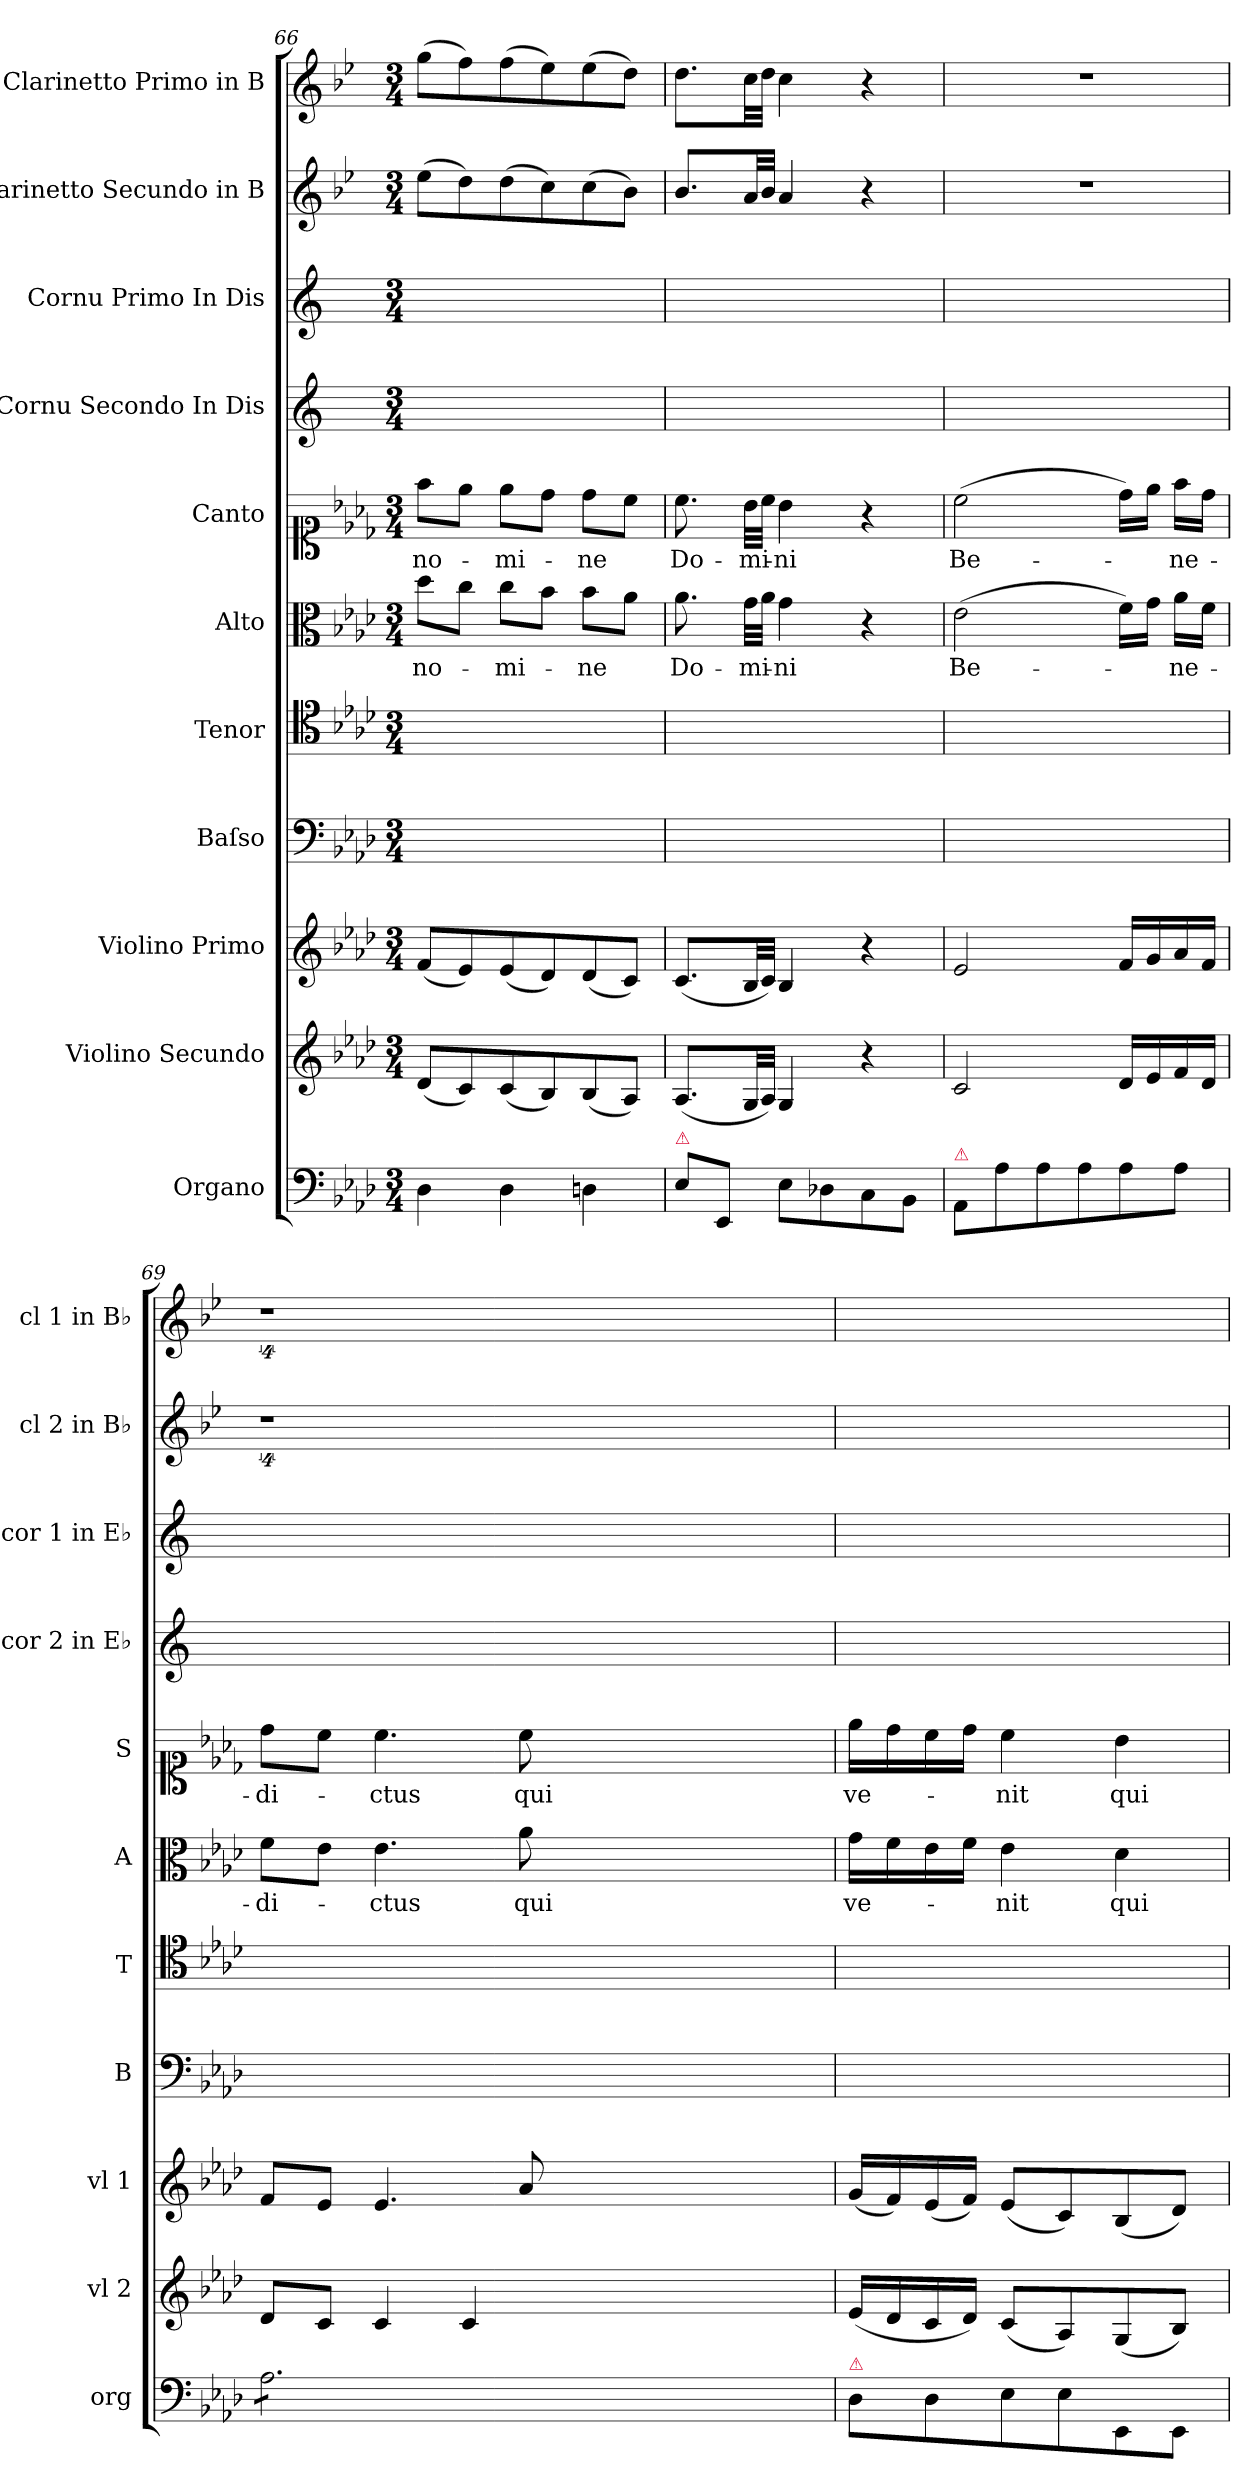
**kern	**kern	**kern	**kern	**kern	**kern	**text	**kern	**text	**kern	**kern	**kern	**kern
*part11	*part10	*part9	*part8	*part7	*part6	*part6	*part5	*part5	*part4	*part3	*part2	*part1
*staff11	*staff10	*staff9	*staff8	*staff7	*staff6	*staff6	*staff5	*staff5	*staff4	*staff3	*staff2	*staff1
*I"Organo	*I"Violino Secundo	*I"Violino Primo	*I"Baſso	*I"Tenor	*I"Alto	*	*I"Canto	*	*I"Cornu Secondo In Dis	*I"Cornu Primo In Dis	*I"Clarinetto Secundo in B	*I"Clarinetto Primo in B
*I'org	*I'vl 2	*I'vl 1	*I'B	*I'T	*I'A	*	*I'S	*	*I'cor 2 in Eb	*I'cor 1 in Eb	*I'cl 2 in Bb	*I'cl 1 in Bb
*clefF4	*clefG2	*clefG2	*clefF4	*clefC4	*clefC3	*	*clefC1	*	*clefG2	*clefG2	*clefG2	*clefG2
*	*	*	*	*	*	*	*	*	*	*	*ITrd1c2	*ITrd1c2
*k[b-e-a-d-]	*k[b-e-a-d-]	*k[b-e-a-d-]	*k[b-e-a-d-]	*k[b-e-a-d-]	*k[b-e-a-d-]	*	*k[b-e-a-d-]	*	*	*	*k[b-e-a-d-]	*k[b-e-a-d-]
*A-:	*A-:	*A-:	*A-:	*A-:	*A-:	*	*A-:	*	*	*	*A-:	*A-:
*M3/4	*M3/4	*M3/4	*M3/4	*M3/4	*M3/4	*	*M3/4	*	*M3/4	*M3/4	*M3/4	*M3/4
=66	=66	=66	=66	=66	=66	=66	=66	=66	=66	=66	=66	=66
4D-\	(8d-/L	(8f/L	2.ryy	2.ryy	8dd-\L	no-	8ff\L	no-	2.ryy	2.ryy	(8dd-\L	(8ff\L
.	8c/)	8e-/)	.	.	8cc\J	.	8ee-\J	.	.	.	8cc\)	8ee-\)
4D-\	(8c/	(8e-/	.	.	8cc\L	-mi-	8ee-\L	-mi-	.	.	(8cc\	(8ee-\
.	8B-/)	8d-/)	.	.	8b-\J	.	8dd-\J	.	.	.	8b-\)	8dd-\)
4Dn\	(8B-/	(8d-/	.	.	8b-\L	-ne	8dd-\L	-ne	.	.	(8b-\	(8dd-\
.	8A-/J)	8c/J)	.	.	8a-\J	.	8cc\J	.	.	.	8a-\J)	8cc\J)
=67	=67	=67	=67	=67	=67	=67	=67	=67	=67	=67	=67	=67
!LO:TX:a:color=crimson:t=⚠	!	!	!	!	!	!	!	!	!	!	!	!
8E-\L	(8.A-/L	(8.c/L	2.ryy	2.ryy	8.a-\	Do-	8.cc\	Do-	2.ryy	2.ryy	8.a-/L	8.cc\L
8EE-/J	.	.	.	.	.	.	.	.	.	.	.	.
.	32G/LL	32B-/LL	.	.	32g\LLL	-mi-	32b-\LLL	-mi-	.	.	32g/LL	32b-\LL
.	32A-/JJJ)	32c/JJJ)	.	.	32a-\JJJ	.	32cc\JJJ	.	.	.	32a-/JJJ	32cc\JJJ
8E-\L	4G/	4B-/	.	.	4g\	-ni	4b-\	-ni	.	.	4g/	4b-\
8D-X\	.	.	.	.	.	.	.	.	.	.	.	.
8C\	4r	4r	.	.	4r	.	4r	.	.	.	4r	4r
8BB-\J	.	.	.	.	.	.	.	.	.	.	.	.
=68	=68	=68	=68	=68	=68	=68	=68	=68	=68	=68	=68	=68
!LO:TX:a:color=crimson:t=⚠	!	!	!	!	!	!	!	!	!	!	!	!
8AA-/L	2c/	2e-/	2.ryy	2.ryy	(>2e-\	Be-	(>2cc\	Be-	2.ryy	2.ryy	2.r	2.r
8A-\	.	.	.	.	.	.	.	.	.	.	.	.
8A-\	.	.	.	.	.	.	.	.	.	.	.	.
8A-\	.	.	.	.	.	.	.	.	.	.	.	.
8A-\	16d-/LL	16f/LL	.	.	16f\LL)	.	16dd-\LL)	.	.	.	.	.
.	16e-/	16g/	.	.	16g\JJ	.	16ee-\JJ	.	.	.	.	.
8A-\J	16f/	16a-/	.	.	16a-\LL	-ne-	16ff\LL	-ne-	.	.	.	.
.	16d-/JJ	16f/JJ	.	.	16f\JJ	.	16dd-\JJ	.	.	.	.	.
=69	=69	=69	=69	=69	=69	=69	=69	=69	=69	=69	=69	=69
*tremolo	*	*	*	*	*	*	*	*	*	*	*	*
8A-\L	8d-/L	8f/L	2.ryy	2.ryy	8f\L	-di-	8dd-\L	-di-	2.ryy	2.ryy	4%9r	4%9r
8A-\	8c/J	8e-/J	.	.	8e-\J	.	8cc\J	.	.	.	.	.
8A-\	4c/	4.e-/	.	.	4.e-\	-ctus	4.cc\	-ctus	.	.	.	.
8A-\	.	.	.	.	.	.	.	.	.	.	.	.
8A-\	4c/	.	.	.	.	.	.	.	.	.	.	.
8A-\J	.	8a-/	.	.	8a-\	qui	8cc\	qui	.	.	.	.
*Xtremolo	*	*	*	*	*	*	*	*	*	*	*	*
1.ryy	1.ryy	1.ryy	1.ryy	1.ryy	1.ryy	.	1.ryy	.	1.ryy	1.ryy	.	.
=70	=70	=70	=70	=70	=70	=70	=70	=70	=70	=70	=70	=70
!LO:TX:a:color=crimson:t=⚠	!	!	!	!	!	!	!	!	!	!	!	!
8D-\L	(16e-/LL	(16g/LL	2.ryy	2.ryy	16g\LL	ve-	16ee-\LL	ve-	2.ryy	2.ryy	2.ryy	2.ryy
.	16d-/	16f/)	.	.	16f\	.	16dd-\	.	.	.	.	.
8D-\	16c/	(16e-/	.	.	16e-\	.	16cc\	.	.	.	.	.
.	16d-/JJ)	16f/JJ)	.	.	16f\JJ	.	16dd-\JJ	.	.	.	.	.
8E-\	(8c/L	(8e-/L	.	.	4e-\	-nit	4cc\	-nit	.	.	.	.
8E-\	8A-/)	8c/)	.	.	.	.	.	.	.	.	.	.
8EE-/	(8G/	(8B-/	.	.	4d-\	qui	4b-\	qui	.	.	.	.
8EE-/J	8B-/J)	8d-/J)	.	.	.	.	.	.	.	.	.	.
=	=	=	=	=	=	=	=	=	=	=	=	=
*-	*-	*-	*-	*-	*-	*-	*-	*-	*-	*-	*-	*-
